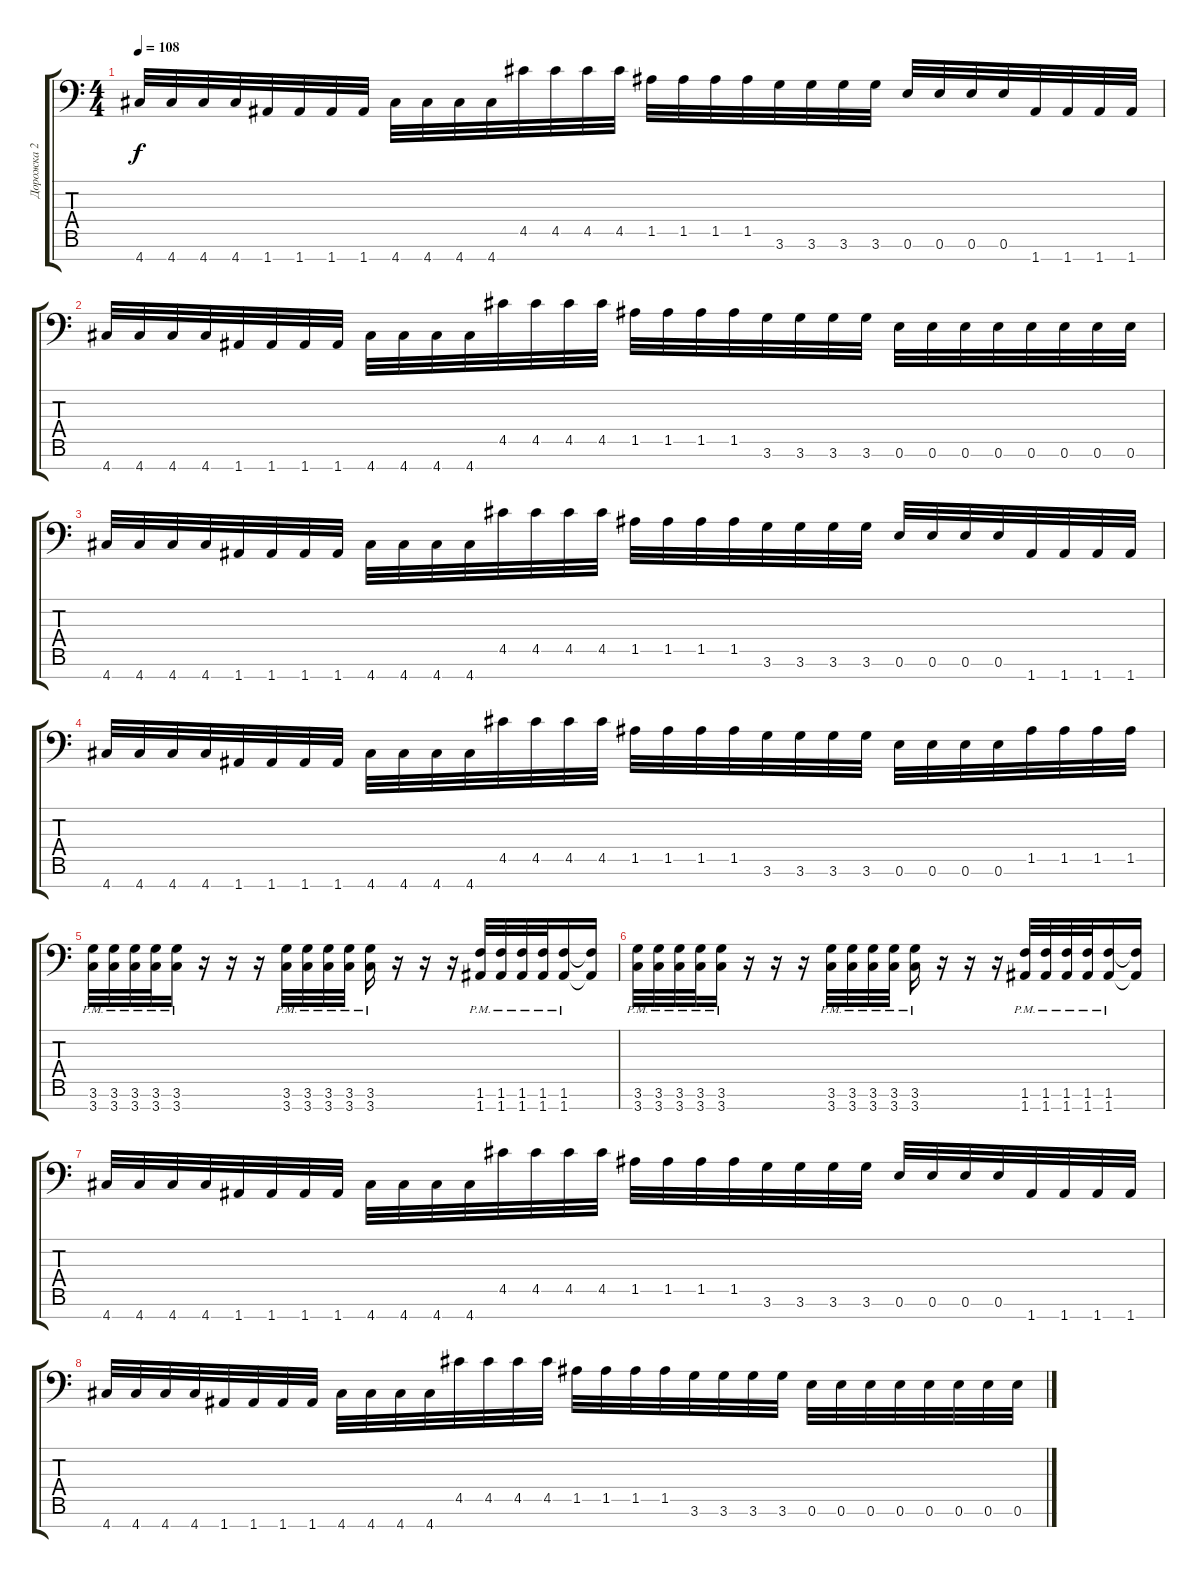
\track ("Дорожка 2" "Дорожка 2") {instrument distortionguitar}
\staff {score tabs}
\tuning (E4 B3 G3 D3 A2 E2 A1) {hide}
\ts (4 4)
\tempo 108
\clef f4
\ks c
4.7.32{dy f} 4.7.32 4.7.32 4.7.32 1.7.32 1.7.32 1.7.32 1.7.32 4.7.32 4.7.32 4.7.32 4.7.32 4.5.32 4.5.32 4.5.32 4.5.32 1.5.32 1.5.32 1.5.32 1.5.32 3.6.32 3.6.32 3.6.32 3.6.32 0.6.32 0.6.32 0.6.32 0.6.32 1.7.32 1.7.32 1.7.32 1.7.32 |
4.7.32 4.7.32 4.7.32 4.7.32 1.7.32 1.7.32 1.7.32 1.7.32 4.7.32 4.7.32 4.7.32 4.7.32 4.5.32 4.5.32 4.5.32 4.5.32 1.5.32 1.5.32 1.5.32 1.5.32 3.6.32 3.6.32 3.6.32 3.6.32 0.6.32 0.6.32 0.6.32 0.6.32 0.6.32 0.6.32 0.6.32 0.6.32 |
4.7.32 4.7.32 4.7.32 4.7.32 1.7.32 1.7.32 1.7.32 1.7.32 4.7.32 4.7.32 4.7.32 4.7.32 4.5.32 4.5.32 4.5.32 4.5.32 1.5.32 1.5.32 1.5.32 1.5.32 3.6.32 3.6.32 3.6.32 3.6.32 0.6.32 0.6.32 0.6.32 0.6.32 1.7.32 1.7.32 1.7.32 1.7.32 |
4.7.32 4.7.32 4.7.32 4.7.32 1.7.32 1.7.32 1.7.32 1.7.32 4.7.32 4.7.32 4.7.32 4.7.32 4.5.32 4.5.32 4.5.32 4.5.32 1.5.32 1.5.32 1.5.32 1.5.32 3.6.32 3.6.32 3.6.32 3.6.32 0.6.32 0.6.32 0.6.32 0.6.32 1.5.32 1.5.32 1.5.32 1.5.32 |
(3.6{pm} 3.7).32 (3.6{pm} 3.7).32 (3.6{pm} 3.7).32 (3.6{pm} 3.7).32 (3.6{pm} 3.7).16 r.16 r.16 r.16 (3.6{pm} 3.7).32 (3.6{pm} 3.7).32 (3.6{pm} 3.7).32 (3.6{pm} 3.7).32 (3.6{pm} 3.7).16 r.16 r.16 r.16 (1.6{pm} 1.7).32 (1.6{pm} 1.7).32 (1.6{pm} 1.7).32 (1.6{pm} 1.7).32 (1.6{pm} 1.7).16 (1.6{t} 1.7{t}).16 |
(3.6{pm} 3.7).32 (3.6{pm} 3.7).32 (3.6{pm} 3.7).32 (3.6{pm} 3.7).32 (3.6{pm} 3.7).16 r.16 r.16 r.16 (3.6{pm} 3.7).32 (3.6{pm} 3.7).32 (3.6{pm} 3.7).32 (3.6{pm} 3.7).32 (3.6{pm} 3.7).16 r.16 r.16 r.16 (1.6{pm} 1.7).32 (1.6{pm} 1.7).32 (1.6{pm} 1.7).32 (1.6{pm} 1.7).32 (1.6{pm} 1.7).16 (1.6{t} 1.7{t}).16 |
4.7.32 4.7.32 4.7.32 4.7.32 1.7.32 1.7.32 1.7.32 1.7.32 4.7.32 4.7.32 4.7.32 4.7.32 4.5.32 4.5.32 4.5.32 4.5.32 1.5.32 1.5.32 1.5.32 1.5.32 3.6.32 3.6.32 3.6.32 3.6.32 0.6.32 0.6.32 0.6.32 0.6.32 1.7.32 1.7.32 1.7.32 1.7.32 |
4.7.32 4.7.32 4.7.32 4.7.32 1.7.32 1.7.32 1.7.32 1.7.32 4.7.32 4.7.32 4.7.32 4.7.32 4.5.32 4.5.32 4.5.32 4.5.32 1.5.32 1.5.32 1.5.32 1.5.32 3.6.32 3.6.32 3.6.32 3.6.32 0.6.32 0.6.32 0.6.32 0.6.32 0.6.32 0.6.32 0.6.32 0.6.32
